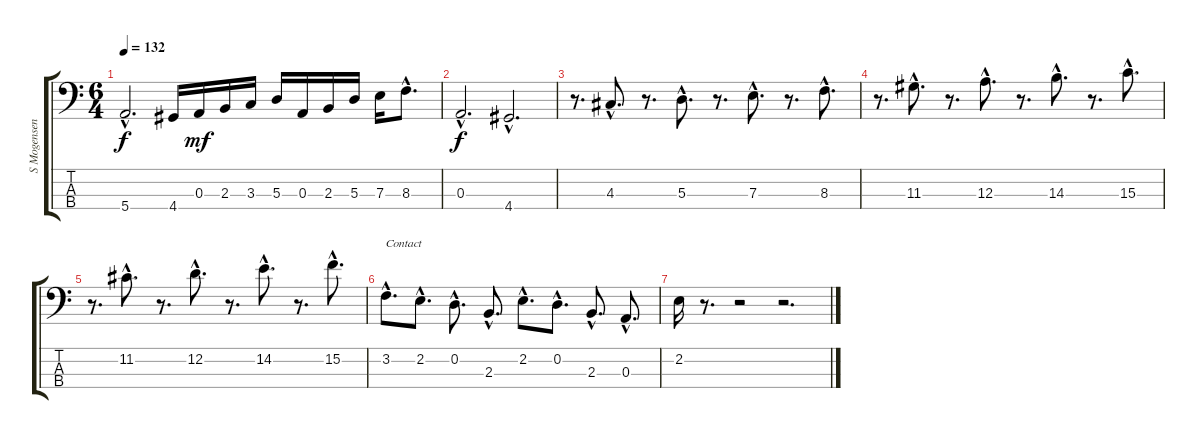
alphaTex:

\track ("S Mogensen" "S Mogensen") {instrument electricbassfinger}
\staff {score tabs}
\tuning (G2 D2 A1 E1) {hide}
\ts (6 4)
\tempo 132
\clef f4
\ks c
5.4{hac}.2{d dy f} 4.4.16 0.3.16{dy mf} 2.3.16 3.3.16 5.3.16 0.3.16 2.3.16 5.3.16 7.3.16 8.3{hac}.8{d} |
0.3{hac}.2{d dy f} 4.4{hac}.2{d} |
r.8{d} 4.3{hac}.8{d} r.8{d} 5.3{hac}.8{d} r.8{d} 7.3{hac}.8{d} r.8{d} 8.3{hac}.8{d} |
r.8{d} 11.3{hac}.8{d} r.8{d} 12.3{hac}.8{d} r.8{d} 14.3{hac}.8{d} r.8{d} 15.3{hac}.8{d} |
r.8{d} 11.2{hac}.8{d} r.8{d} 12.2{hac}.8{d} r.8{d} 14.2{hac}.8{d} r.8{d} 15.2{hac}.8{d} |
3.2{hac}.8{d txt "Contact"} 2.2{hac}.8{d} 0.2{hac}.8{d} 2.3{hac}.8{d} 2.2{hac}.8{d} 0.2{hac}.8{d} 2.3{hac}.8{d} 0.3{hac}.8{d} |
2.2.16 r.8{d} r.2 r.2{d}
